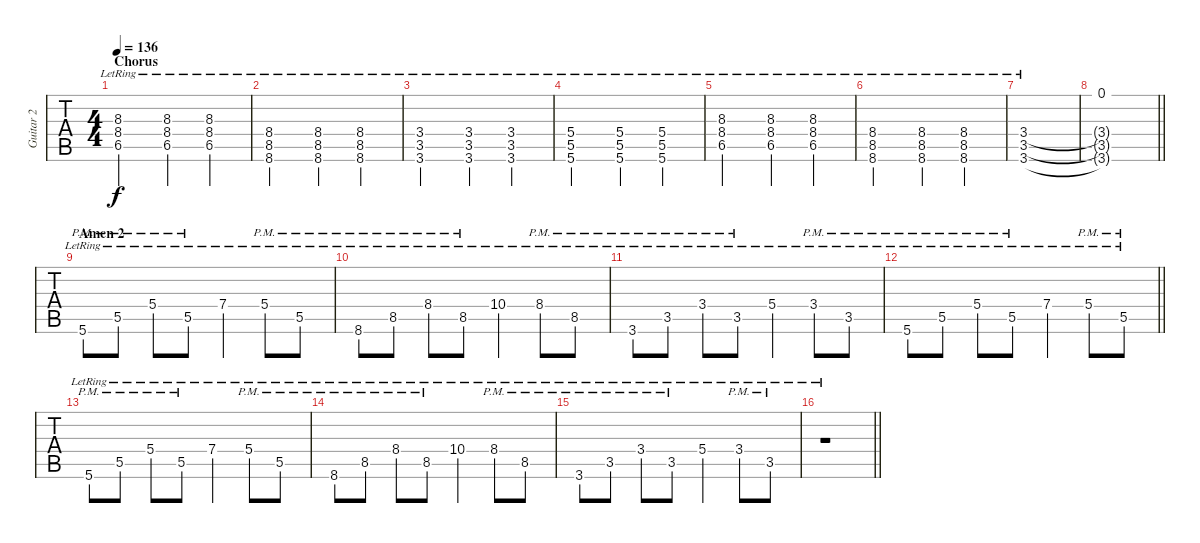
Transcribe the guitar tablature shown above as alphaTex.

\track ("Guitar 2" "Guitar 2") {instrument distortionguitar}
\staff {tabs}
\tuning (E4 B3 G3 D3 A2 D2) {hide}
\ts (4 4)
\section ("" "Chorus")
\tempo 136
\clef g2
\ks c
(8.3{lr} 8.4{lr} 6.5{lr}).2{dy f} (8.3{lr} 8.4{lr} 6.5{lr}).4 (8.3{lr} 8.4{lr} 6.5{lr}).4 |
(8.4{lr} 8.5{lr} 8.6{lr}).2 (8.4{lr} 8.5{lr} 8.6{lr}).4 (8.4{lr} 8.5{lr} 8.6{lr}).4 |
(3.4{lr} 3.5{lr} 3.6).2 (3.4{lr} 3.5{lr} 3.6).4 (3.4{lr} 3.5{lr} 3.6).4 |
(5.4{lr} 5.5 5.6{lr}).2 (5.4{lr} 5.5{lr} 5.6{lr}).4 (5.4{lr} 5.5{lr} 5.6{lr}).4 |
(8.3{lr} 8.4{lr} 6.5{lr}).2 (8.3{lr} 8.4{lr} 6.5{lr}).4 (8.3{lr} 8.4{lr} 6.5{lr}).4 |
(8.4{lr} 8.5{lr} 8.6{lr}).2 (8.4{lr} 8.5{lr} 8.6{lr}).4 (8.4{lr} 8.5{lr} 8.6{lr}).4 |
(3.4{lr} 3.5{lr} 3.6).1 |
\barLineRight lightlight
(0.1 3.4{t} 3.5{t} 3.6{t}).1 |
\section ("" "Amen 2")
5.6{pm lr}.8 5.5{pm lr}.8 5.4{pm lr}.8 5.5{pm lr}.8 7.4{lr}.4 5.4{pm lr}.8 5.5{pm lr}.8 |
8.6{pm lr}.8 8.5{pm lr}.8 8.4{pm lr}.8 8.5{pm lr}.8 10.4{lr}.4 8.4{pm lr}.8 8.5{pm lr}.8 |
3.6{pm lr}.8 3.5{pm lr}.8 3.4{pm lr}.8 3.5{pm lr}.8 5.4{lr}.4 3.4{pm lr}.8 3.5{pm lr}.8 |
\barLineRight lightlight
5.6{pm lr}.8 5.5{pm lr}.8 5.4{pm lr}.8 5.5{pm lr}.8 7.4{lr}.4 5.4{pm lr}.8{beam Down} 5.5{pm lr}.8{beam Down} |
5.6{pm lr}.8 5.5{pm lr}.8 5.4{pm lr}.8 5.5{pm lr}.8 7.4{lr}.4 5.4{pm lr}.8 5.5{pm lr}.8 |
8.6{pm lr}.8 8.5{pm lr}.8 8.4{pm lr}.8 8.5{pm lr}.8 10.4{lr}.4 8.4{pm lr}.8 8.5{pm lr}.8 |
3.6{pm lr}.8 3.5{pm lr}.8 3.4{pm lr}.8 3.5{pm lr}.8 5.4{lr}.4 3.4{pm lr}.8 3.5{pm lr}.8 |
\barLineRight lightlight
r.1
